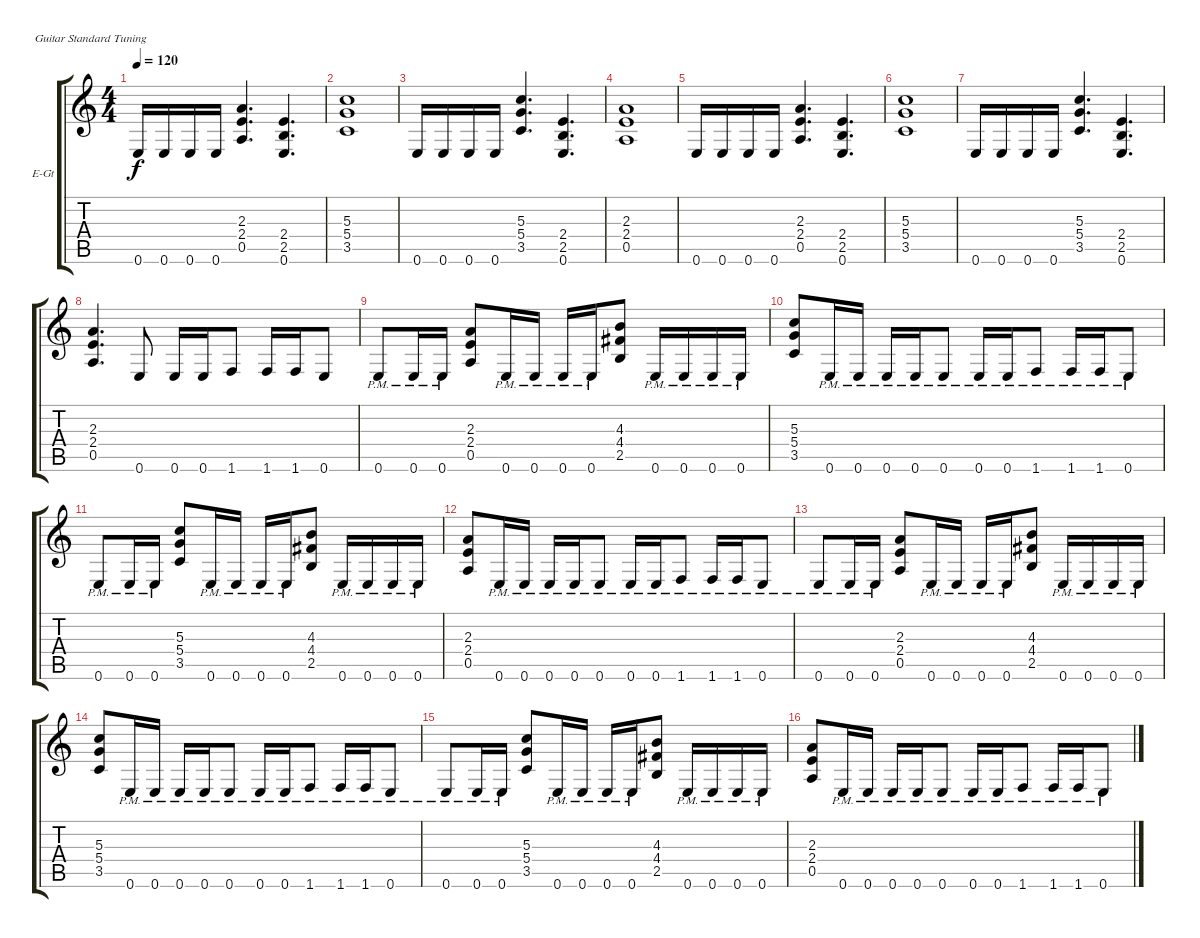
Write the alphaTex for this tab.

\defaultSystemsLayout 4
\bracketExtendMode groupsimilarinstruments
\firstSystemTrackNameOrientation horizontal
\otherSystemsTrackNameOrientation horizontal
\track ("Hetfield" "E-Gt") {instrument distortionguitar}
\staff {score tabs}
\tuning (E4 B3 G3 D3 A2 E2)
\ts (4 4)
\tempo 120
\clef g2
\ks c
0.6.16{dy f} 0.6.16 0.6.16 0.6.16 (2.3 2.4 0.5).4{d} (2.4 2.5 0.6).4{d} |
(5.3 5.4 3.5).1 |
0.6.16 0.6.16 0.6.16 0.6.16 (5.3 5.4 3.5).4{d} (2.4 2.5 0.6).4{d} |
(2.3 2.4 0.5).1 |
0.6.16 0.6.16 0.6.16 0.6.16 (2.3 2.4 0.5).4{d} (2.4 2.5 0.6).4{d} |
(5.3 5.4 3.5).1 |
0.6.16 0.6.16 0.6.16 0.6.16 (5.3 5.4 3.5).4{d} (2.4 2.5 0.6).4{d} |
(2.3 2.4 0.5).4{d} 0.6.8 0.6.16 0.6.16 1.6.8 1.6.16 1.6.16 0.6.8 |
0.6{pm}.8 0.6{pm}.16 0.6{pm}.16 (2.3 2.4 0.5).8 0.6{pm}.16 0.6{pm}.16 0.6{pm}.16 0.6{pm}.16 (4.3 4.4 2.5).8 0.6{pm}.16 0.6{pm}.16 0.6{pm}.16 0.6{pm}.16 |
(5.3 5.4 3.5).8 0.6{pm}.16 0.6{pm}.16 0.6{pm}.16 0.6{pm}.16 0.6{pm}.8 0.6{pm}.16 0.6{pm}.16 1.6{pm}.8 1.6{pm}.16 1.6{pm}.16 0.6{pm}.8 |
0.6{pm}.8 0.6{pm}.16 0.6{pm}.16 (5.3 5.4 3.5).8 0.6{pm}.16 0.6{pm}.16 0.6{pm}.16 0.6{pm}.16 (4.3 4.4 2.5).8 0.6{pm}.16 0.6{pm}.16 0.6{pm}.16 0.6{pm}.16 |
(2.3 2.4 0.5).8 0.6{pm}.16 0.6{pm}.16 0.6{pm}.16 0.6{pm}.16 0.6{pm}.8 0.6{pm}.16 0.6{pm}.16 1.6{pm}.8 1.6{pm}.16 1.6{pm}.16 0.6{pm}.8 |
0.6{pm}.8 0.6{pm}.16 0.6{pm}.16 (2.3 2.4 0.5).8 0.6{pm}.16 0.6{pm}.16 0.6{pm}.16 0.6{pm}.16 (4.3 4.4 2.5).8 0.6{pm}.16 0.6{pm}.16 0.6{pm}.16 0.6{pm}.16 |
(5.3 5.4 3.5).8 0.6{pm}.16 0.6{pm}.16 0.6{pm}.16 0.6{pm}.16 0.6{pm}.8 0.6{pm}.16 0.6{pm}.16 1.6{pm}.8 1.6{pm}.16 1.6{pm}.16 0.6{pm}.8 |
0.6{pm}.8 0.6{pm}.16 0.6{pm}.16 (5.3 5.4 3.5).8 0.6{pm}.16 0.6{pm}.16 0.6{pm}.16 0.6{pm}.16 (4.3 4.4 2.5).8 0.6{pm}.16 0.6{pm}.16 0.6{pm}.16 0.6{pm}.16 |
(2.3 2.4 0.5).8 0.6{pm}.16 0.6{pm}.16 0.6{pm}.16 0.6{pm}.16 0.6{pm}.8 0.6{pm}.16 0.6{pm}.16 1.6{pm}.8 1.6{pm}.16 1.6{pm}.16 0.6{pm}.8
